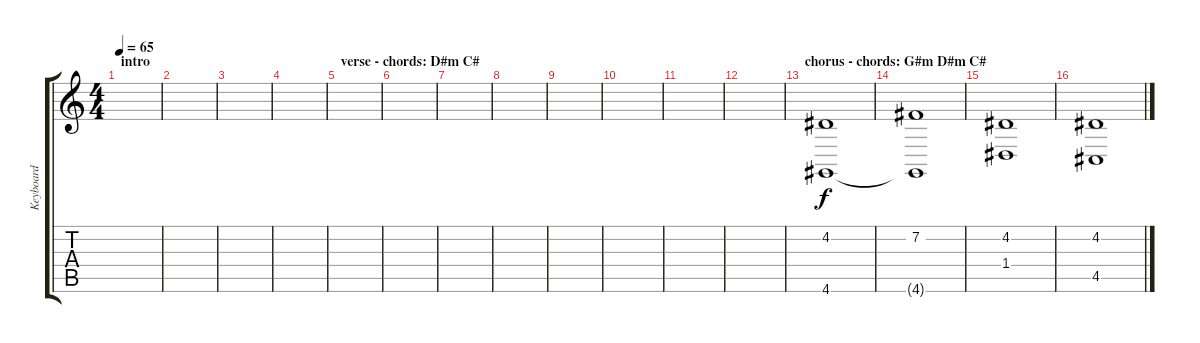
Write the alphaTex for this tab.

\track ("Keyboard" "Keyboard") {instrument stringensemble2}
\staff {score tabs}
\tuning (E4 B3 G3 D3 A2 E2) {hide}
\ts (4 4)
\section ("" "intro")
\tempo 65
\clef g2
\ks c
|
|
|
|
\section ("" "verse - chords: D#m C#")
|
|
|
|
|
|
|
|
\section ("" "chorus - chords: G#m D#m C#")
(4.2 4.6).1 |
(7.2 4.6{t}).1 |
(4.2 1.4).1 |
(4.2 4.5).1
